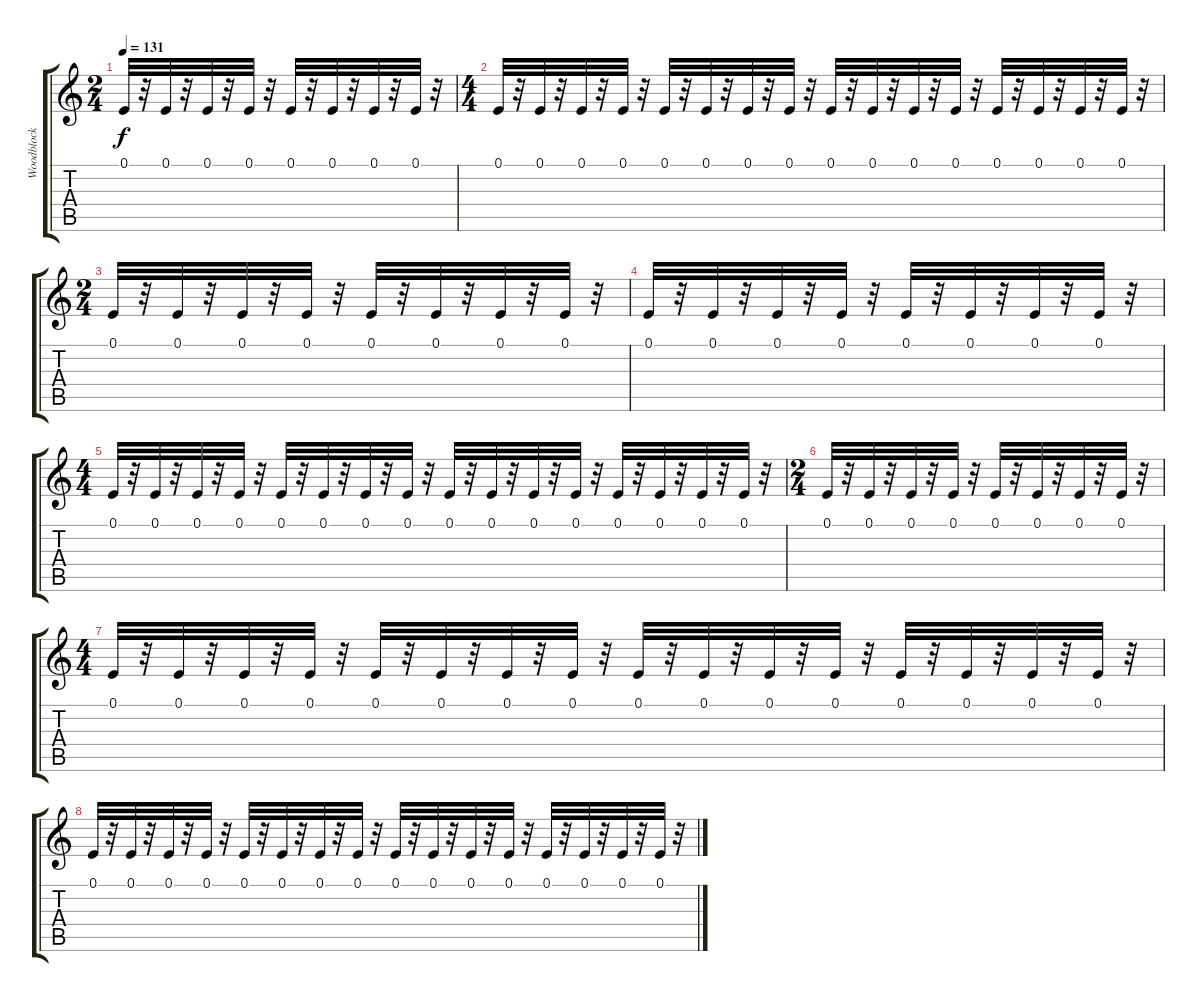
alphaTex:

\track ("Woodblock" "Woodblock") {instrument woodblock}
\staff {score tabs}
\tuning (E4 B3 G3 D3 A2 E2) {hide}
\ts (2 4)
\tempo 131
\clef g2
\ks c
0.1.32{dy f balance 3} r.32 0.1.32 r.32 0.1.32 r.32 0.1.32 r.32 0.1.32 r.32 0.1.32 r.32 0.1.32 r.32 0.1.32 r.32 |
\ts (4 4)
0.1.32{balance 3} r.32 0.1.32 r.32 0.1.32 r.32 0.1.32 r.32 0.1.32 r.32 0.1.32 r.32 0.1.32 r.32 0.1.32 r.32 0.1.32 r.32 0.1.32 r.32 0.1.32 r.32 0.1.32 r.32 0.1.32 r.32 0.1.32 r.32 0.1.32 r.32 0.1.32 r.32 |
\ts (2 4)
0.1.32{balance 3} r.32 0.1.32 r.32 0.1.32 r.32 0.1.32 r.32 0.1.32 r.32 0.1.32 r.32 0.1.32 r.32 0.1.32 r.32 |
0.1.32{balance 3} r.32 0.1.32 r.32 0.1.32 r.32 0.1.32 r.32 0.1.32 r.32 0.1.32 r.32 0.1.32 r.32 0.1.32 r.32 |
\ts (4 4)
0.1.32{balance 3} r.32 0.1.32 r.32 0.1.32 r.32 0.1.32 r.32 0.1.32 r.32 0.1.32 r.32 0.1.32 r.32 0.1.32 r.32 0.1.32 r.32 0.1.32 r.32 0.1.32 r.32 0.1.32 r.32 0.1.32 r.32 0.1.32 r.32 0.1.32 r.32 0.1.32 r.32 |
\ts (2 4)
0.1.32{balance 3} r.32 0.1.32 r.32 0.1.32 r.32 0.1.32 r.32 0.1.32 r.32 0.1.32 r.32 0.1.32 r.32 0.1.32 r.32 |
\ts (4 4)
0.1.32{balance 3} r.32 0.1.32 r.32 0.1.32 r.32 0.1.32 r.32 0.1.32 r.32 0.1.32 r.32 0.1.32 r.32 0.1.32 r.32 0.1.32 r.32 0.1.32 r.32 0.1.32 r.32 0.1.32 r.32 0.1.32 r.32 0.1.32 r.32 0.1.32 r.32 0.1.32 r.32 |
0.1.32{balance 3} r.32 0.1.32 r.32 0.1.32 r.32 0.1.32 r.32 0.1.32 r.32 0.1.32 r.32 0.1.32 r.32 0.1.32 r.32 0.1.32 r.32 0.1.32 r.32 0.1.32 r.32 0.1.32 r.32 0.1.32 r.32 0.1.32 r.32 0.1.32 r.32 0.1.32 r.32
